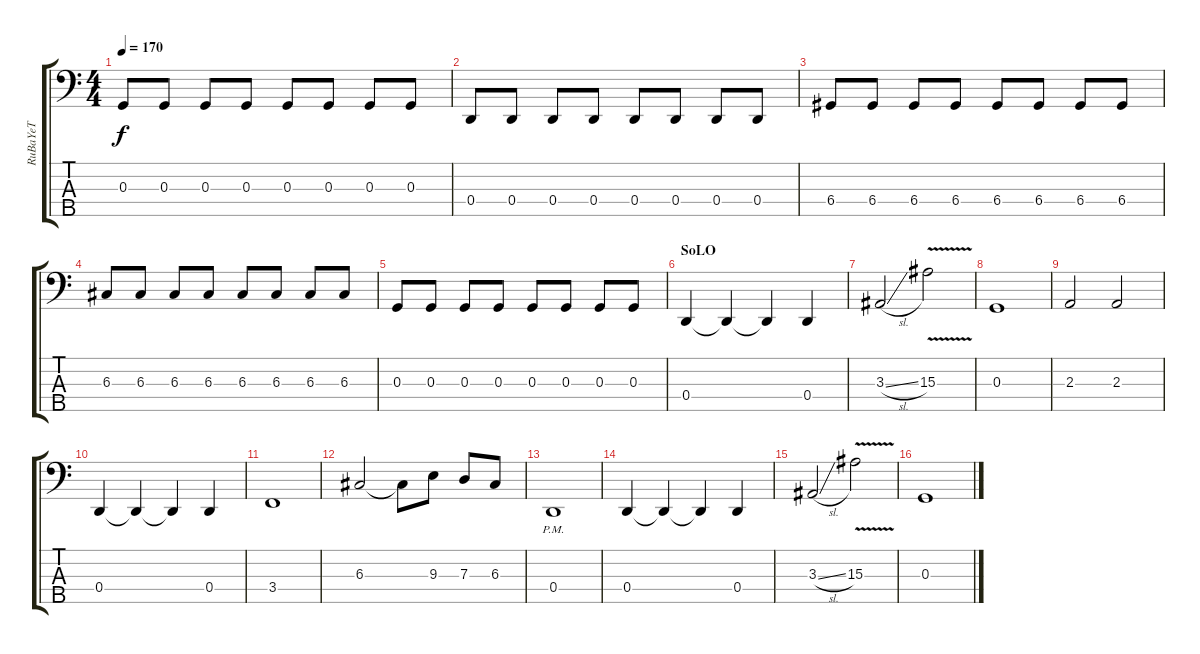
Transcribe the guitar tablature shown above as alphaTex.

\track ("RuBaYeT" "RuBaYeT") {instrument electricbassfinger}
\staff {score tabs}
\tuning (F2 C2 G1 D1 A0) {hide}
\ts (4 4)
\tempo 170
\clef f4
\ks c
0.3.8{dy f} 0.3.8 0.3.8 0.3.8 0.3.8 0.3.8 0.3.8 0.3.8 |
0.4.8 0.4.8 0.4.8 0.4.8 0.4.8 0.4.8 0.4.8 0.4.8 |
6.4.8 6.4.8 6.4.8 6.4.8 6.4.8 6.4.8 6.4.8 6.4.8 |
6.3.8 6.3.8 6.3.8 6.3.8 6.3.8 6.3.8 6.3.8 6.3.8 |
0.3.8 0.3.8 0.3.8 0.3.8 0.3.8 0.3.8 0.3.8 0.3.8 |
\section ("" "SoLO")
0.4.4 0.4{t}.4 0.4{t}.4 0.4.4 |
3.3{sl}.2 15.3{v}.2 |
0.3.1 |
2.3.2 2.3.2 |
0.4.4 0.4{t}.4 0.4{t}.4 0.4.4 |
3.4.1 |
6.3.2 6.3{t}.8 9.3.8 7.3.8 6.3.8 |
0.4{pm}.1 |
0.4.4 0.4{t}.4 0.4{t}.4 0.4.4 |
3.3{sl}.2 15.3{v}.2 |
0.3.1
